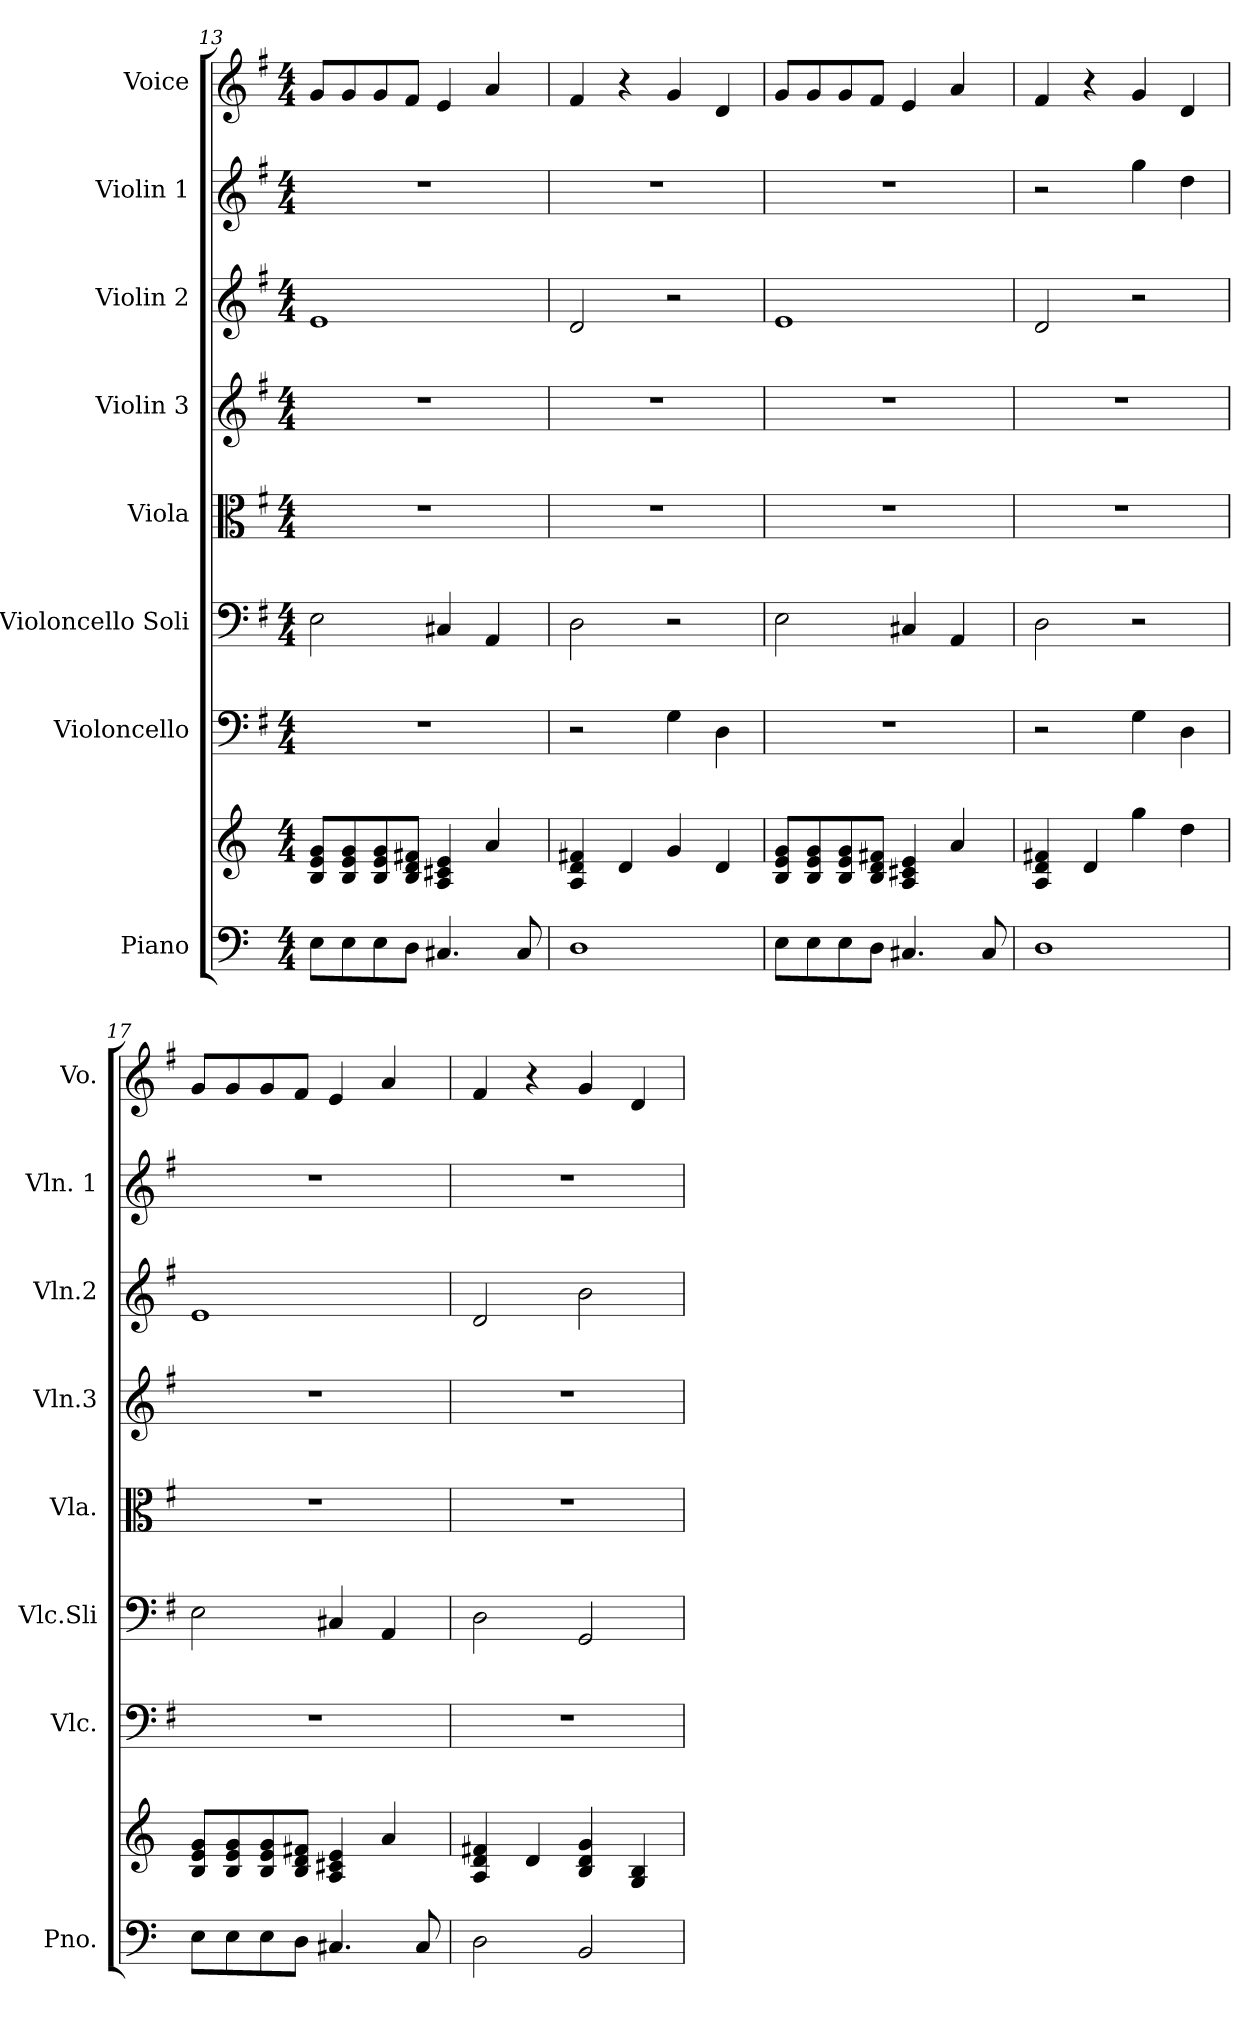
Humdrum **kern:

**kern	**kern	**kern	**kern	**kern	**kern	**kern	**kern	**kern
*part8	*part8	*part7	*part6	*part5	*part4	*part3	*part2	*part1
*staff9	*staff8	*staff7	*staff6	*staff5	*staff4	*staff3	*staff2	*staff1
*I"Piano	*	*I"Violoncello	*I"Violoncello Soli	*I"Viola	*I"Violin 3	*I"Violin 2	*I"Violin 1	*I"Voice
*I'Pno.	*	*I'Vlc.	*I'Vlc.Sli	*I'Vla.	*I'Vln.3	*I'Vln.2	*I'Vln. 1	*I'Vo.
*clefF4	*clefG2	*clefF4	*clefF4	*clefC3	*clefG2	*clefG2	*clefG2	*clefG2
*k[]	*k[]	*k[f#]	*k[f#]	*k[f#]	*k[f#]	*k[f#]	*k[f#]	*k[f#]
*M4/4	*M4/4	*M4/4	*M4/4	*M4/4	*M4/4	*M4/4	*M4/4	*M4/4
=13	=13	=13	=13	=13	=13	=13	=13	=13
8E\L	8B/ 8e/ 8g/L	1r	2E\	1r	1r	1e	1r	8g/L
8E\	8B/ 8e/ 8g/	.	.	.	.	.	.	8g/
8E\	8B/ 8e/ 8g/	.	.	.	.	.	.	8g/
8D\J	8B/ 8d/ 8f#X/J	.	.	.	.	.	.	8f#/J
4.C#X/	4A/ 4c#X/ 4e/	.	4C#X/	.	.	.	.	4e/
.	4a/	.	4AA/	.	.	.	.	4a/
8C#/	.	.	.	.	.	.	.	.
=14	=14	=14	=14	=14	=14	=14	=14	=14
1D	4A/ 4d/ 4f#X/	2r	2D\	1r	1r	2d/	1r	4f#/
.	4d/	.	.	.	.	.	.	4r
.	4g/	4G\	2r	.	.	2r	.	4g/
.	4d/	4D\	.	.	.	.	.	4d/
!!LO:PB:g=z
=15	=15	=15	=15	=15	=15	=15	=15	=15
8E\L	8B/ 8e/ 8g/L	1r	2E\	1r	1r	1e	1r	8g/L
8E\	8B/ 8e/ 8g/	.	.	.	.	.	.	8g/
8E\	8B/ 8e/ 8g/	.	.	.	.	.	.	8g/
8D\J	8B/ 8d/ 8f#X/J	.	.	.	.	.	.	8f#/J
4.C#X/	4A/ 4c#X/ 4e/	.	4C#X/	.	.	.	.	4e/
.	4a/	.	4AA/	.	.	.	.	4a/
8C#/	.	.	.	.	.	.	.	.
=16	=16	=16	=16	=16	=16	=16	=16	=16
1D	4A/ 4d/ 4f#X/	2r	2D\	1r	1r	2d/	2r	4f#/
.	4d/	.	.	.	.	.	.	4r
.	4gg\	4G\	2r	.	.	2r	4gg\	4g/
.	4dd\	4D\	.	.	.	.	4dd\	4d/
=17	=17	=17	=17	=17	=17	=17	=17	=17
8E\L	8B/ 8e/ 8g/L	1r	2E\	1r	1r	1e	1r	8g/L
8E\	8B/ 8e/ 8g/	.	.	.	.	.	.	8g/
8E\	8B/ 8e/ 8g/	.	.	.	.	.	.	8g/
8D\J	8B/ 8d/ 8f#X/J	.	.	.	.	.	.	8f#/J
4.C#X/	4A/ 4c#X/ 4e/	.	4C#X/	.	.	.	.	4e/
.	4a/	.	4AA/	.	.	.	.	4a/
8C#/	.	.	.	.	.	.	.	.
=18	=18	=18	=18	=18	=18	=18	=18	=18
2D\	4A/ 4d/ 4f#X/	1r	2D\	1r	1r	2d/	1r	4f#/
.	4d/	.	.	.	.	.	.	4r
2BB/	4B/ 4d/ 4g/	.	2GG/	.	.	2b\	.	4g/
.	4G/ 4B/	.	.	.	.	.	.	4d/
=	=	=	=	=	=	=	=	=
*-	*-	*-	*-	*-	*-	*-	*-	*-
